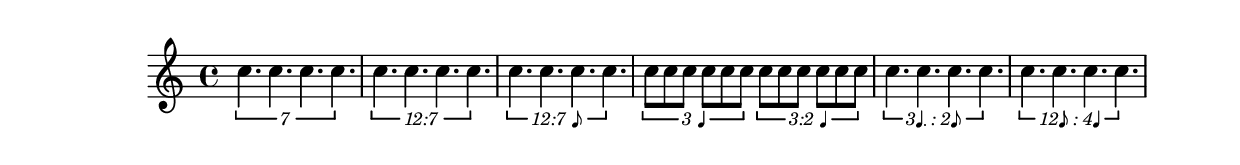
% Do not edit this file; it is automatically
% generated from Documentation/snippets/new
% This file is in the public domain.
%% Note: this file works from version 2.13.36
\version "2.13.36"

\header {
%% Translation of GIT committish: fa19277d20f8ab0397c560eb0e7b814bd804ecec
  texidoces = "
LilyPond también proporciona funciones de formato para imprimir
números de grupo especial diferentes a la propia fracción, así
como para añadir una figura al número o a la fracción de la
agrupación.

"

  doctitlees = "Números de agrupación especial distintos a los predeterminados"


%% Translation of GIT committish: 0a868be38a775ecb1ef935b079000cebbc64de40
texidocde = "
LilyPond stellt auch Formatierungsfunktionen zur Verfügung, mit denen
N-tolennummern gesetzt werden können, die sich von dem eigentlichen Bruch
unterscheiden.  Auch ein Notenwert kann zu Nenner oder Zähler des Bruchs
hinzugefügt werden.
"
  doctitlede = "Nicht-standard-N-tolennummern"


%% Translation of GIT committish: 015b8e65e5e9a74cea1618b597402b5b74f89b89
  texidocfr = "
LilyPond sait aussi gérer des nolets dont le chiffrage imprimé ne
correspond pas exactement à la fraction de mesure à laquelle ils se
réfèrent, tout comme ceux auxquels une valeur de note vient en complément
au chiffre.
"
  doctitlefr = "Nolets au chiffrage inhabituel"

  lsrtags = "rhythms"

  texidoc = "
LilyPond also provides formatting functions to print tuplet numbers different
than the actual fraction, as well as to append a note value to the tuplet
number or tuplet fraction.
"
  doctitle = "Non-default tuplet numbers"
} % begin verbatim


\relative c'' {
  \once \override TupletNumber #'text =
    #(tuplet-number::non-default-tuplet-denominator-text 7)
  \times 2/3  { c4. c4. c4. c4. }
  \once \override TupletNumber #'text =
    #(tuplet-number::non-default-tuplet-fraction-text 12 7)
  \times 2/3  { c4. c4. c4. c4. }
  \once \override TupletNumber #'text =
    #(tuplet-number::append-note-wrapper
      (tuplet-number::non-default-tuplet-fraction-text 12 7) "8")
  \times 2/3  { c4. c4. c4. c4. }

  \once \override TupletNumber #'text =
    #(tuplet-number::append-note-wrapper
      tuplet-number::calc-denominator-text "4")
  \times 2/3  { c8 c8 c8 c8 c8 c8 }
  \once \override TupletNumber #'text =
    #(tuplet-number::append-note-wrapper
      tuplet-number::calc-fraction-text "4")
  \times 2/3  { c8 c8 c8 c8 c8 c8 }

  \once \override TupletNumber #'text =
    #(tuplet-number::fraction-with-notes "4." "8")
  \times 2/3  { c4. c4. c4. c4. }
  \once \override TupletNumber #'text =
    #(tuplet-number::non-default-fraction-with-notes 12 "8" 4 "4")
  \times 2/3  { c4. c4. c4. c4. }
}
